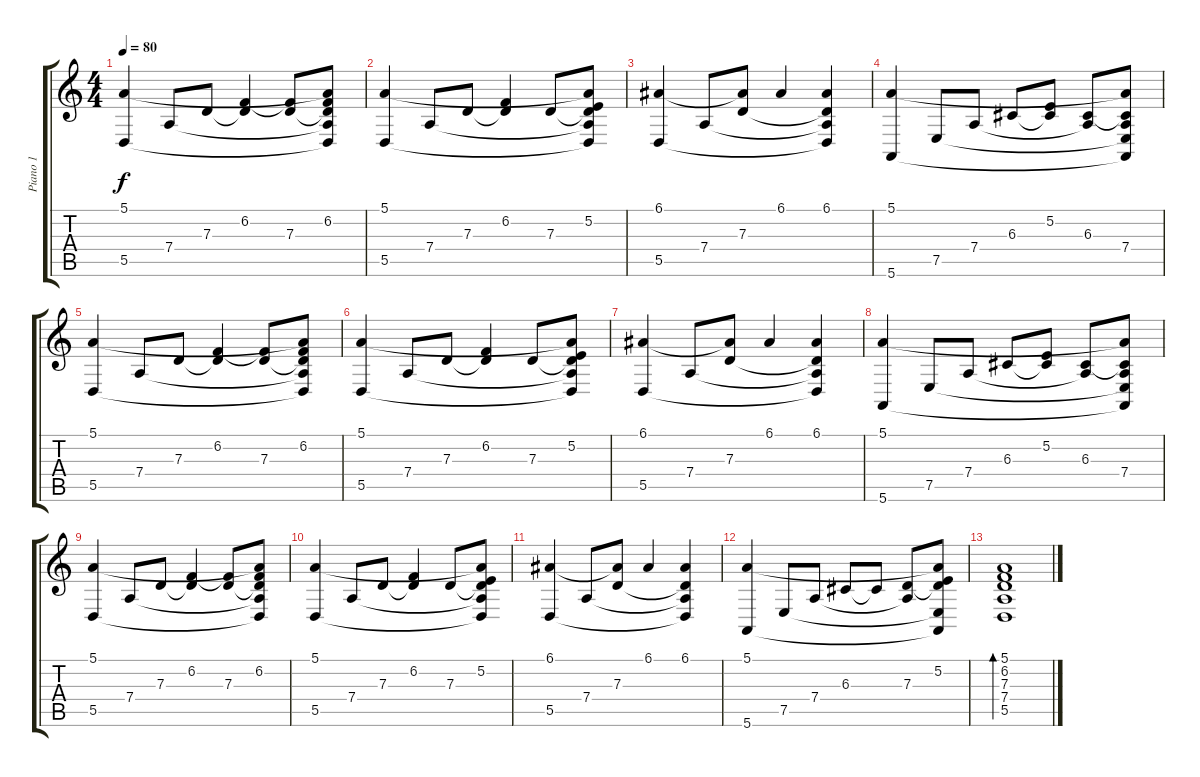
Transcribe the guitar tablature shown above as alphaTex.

\track ("Piano 1" "Piano 1") {instrument acousticgrandpiano}
\staff {score tabs}
\tuning (E4 B3 G3 D3 A2 E2) {hide}
\ts (4 4)
\tempo 80
\clef g2
\ks c
(5.1 5.5).4{dy f} 7.4.8 7.3.8 (6.2 7.3{t}).4 (6.2{t} 7.3).8 (5.1{t} 6.2 7.3{t} 7.4{t} 5.5{t}).8 |
(5.1 5.5).4 7.4.8 7.3.8 (6.2 7.3{t}).4 7.3.8 (5.1{t} 5.2 7.3{t} 7.4{t} 5.5{t}).8 |
(6.1 5.5).4 7.4.8 (6.1{t} 7.3).8 6.1.4 (6.1 7.3{t} 7.4{t} 5.5{t}).4 |
(5.1 5.6).4 7.5.8 7.4.8 6.3.8 (5.2 6.3{t}).8 (6.3 7.4{t}).8 (5.1{t} 6.3{t} 7.4 7.5{t} 5.6{t}).8 |
(5.1 5.5).4 7.4.8 7.3.8 (6.2 7.3{t}).4 (6.2{t} 7.3).8 (5.1{t} 6.2 7.3{t} 7.4{t} 5.5{t}).8 |
(5.1 5.5).4 7.4.8 7.3.8 (6.2 7.3{t}).4 7.3.8 (5.1{t} 5.2 7.3{t} 7.4{t} 5.5{t}).8 |
(6.1 5.5).4 7.4.8 (6.1{t} 7.3).8 6.1.4 (6.1 7.3{t} 7.4{t} 5.5{t}).4 |
(5.1 5.6).4 7.5.8 7.4.8 6.3.8 (5.2 6.3{t}).8 (6.3 7.4{t}).8 (5.1{t} 6.3{t} 7.4 7.5{t} 5.6{t}).8 |
(5.1 5.5).4 7.4.8 7.3.8 (6.2 7.3{t}).4 (6.2{t} 7.3).8 (5.1{t} 6.2 7.3{t} 7.4{t} 5.5{t}).8 |
(5.1 5.5).4 7.4.8 7.3.8 (6.2 7.3{t}).4 7.3.8 (5.1{t} 5.2 7.3{t} 7.4{t} 5.5{t}).8 |
(6.1 5.5).4 7.4.8 (6.1{t} 7.3).8 6.1.4 (6.1 7.3{t} 7.4{t} 5.5{t}).4 |
(5.1 5.6).4 7.5.8 7.4.8 6.3.8 6.3{t}.8 (7.3 7.4{t}).8 (5.1{t} 5.2 7.3{t} 7.5{t} 5.6{t}).8 |
(5.1 6.2 7.3 7.4 5.5).1{bd 480}
